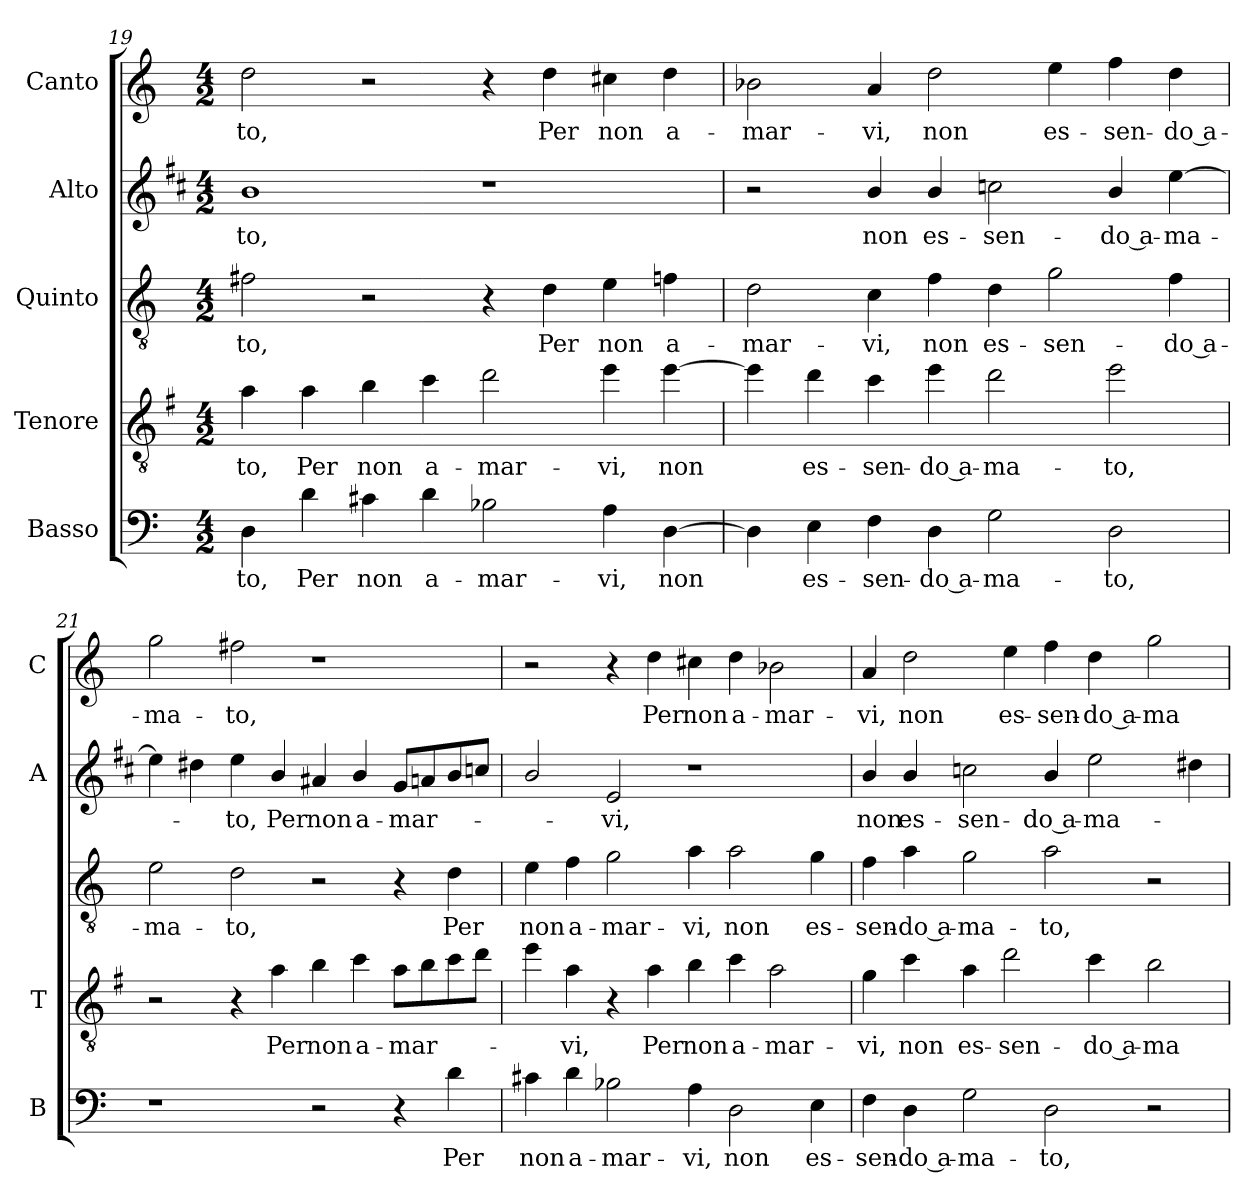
**kern	**text	**kern	**text	**kern	**text	**kern	**text	**kern	**text
*part5	*part5	*part4	*part4	*part3	*part3	*part2	*part2	*part1	*part1
*staff5	*staff5	*staff4	*staff4	*staff3	*staff3	*staff2	*staff2	*staff1	*staff1
*I"Basso	*	*I"Tenore	*	*I"Quinto	*	*I"Alto	*	*I"Canto	*
*I'B	*	*I'T	*	*	*	*I'A	*	*I'C	*
*clefF4	*	*clefGv2	*	*clefGv2	*	*clefG2	*	*clefG2	*
*	*	*ITrd4c7	*	*	*	*ITrd1c2	*	*	*
*k[]	*	*k[]	*	*k[]	*	*k[]	*	*k[]	*
*C:	*	*C:	*	*C:	*	*C:	*	*C:	*
*M4/2	*	*M4/2	*	*M4/2	*	*M4/2	*	*M4/2	*
=19	=19	=19	=19	=19	=19	=19	=19	=19	=19
!	!LO:LY:b	!	!LO:LY:b	!	!LO:LY:b	!	!LO:LY:b	!	!LO:LY:b
4D\	-to,	4d\	-to,	2f#X\	-to,	1a	-to,	2dd\	-to,
!	!LO:LY:b	!	!LO:LY:b	!	!	!	!	!	!
4d\	Per	4d\	Per	.	.	.	.	.	.
!	!LO:LY:b	!	!LO:LY:b	!	!	!	!	!	!
4c#X\	non	4e\	non	2r	.	.	.	2r	.
!	!LO:LY:b	!	!LO:LY:b	!	!	!	!	!	!
4d\	a-	4f\	a-	.	.	.	.	.	.
!	!LO:LY:b	!	!LO:LY:b	!	!	!	!	!	!
2B-X\	-mar-	2g\	-mar-	4r	.	1r	.	4r	.
!	!	!	!	!	!LO:LY:b	!	!	!	!LO:LY:b
.	.	.	.	4d\	Per	.	.	4dd\	Per
!	!LO:LY:b	!	!LO:LY:b	!	!LO:LY:b	!	!	!	!LO:LY:b
4A\	-vi,	4a\	-vi,	4e\	non	.	.	4cc#X\	non
!	!LO:LY:b	!	!LO:LY:b	!	!LO:LY:b	!	!	!	!LO:LY:b
[4D\	non	[4a\	non	4fn\	a-	.	.	4dd\	a-
=20	=20	=20	=20	=20	=20	=20	=20	=20	=20
!	!	!	!	!	!LO:LY:b	!	!	!	!LO:LY:b
4D\]	.	4a\]	.	2d\	-mar-	2r	.	2b-X\	-mar-
!	!LO:LY:b	!	!LO:LY:b	!	!	!	!	!	!
4E\	es-	4g\	es-	.	.	.	.	.	.
!	!LO:LY:b	!	!LO:LY:b	!	!LO:LY:b	!	!LO:LY:b	!	!LO:LY:b
4F\	-sen-	4f\	-sen-	4c\	-vi,	4a/	non	4a/	-vi,
!	!LO:LY:b	!	!LO:LY:b	!	!LO:LY:b	!	!LO:LY:b	!	!LO:LY:b
4D\	-do a-	4a\	-do a-	4f\	non	4a/	es-	2dd\	non
!	!LO:LY:b	!	!LO:LY:b	!	!LO:LY:b	!	!LO:LY:b	!	!
2G\	-ma-	2g\	-ma-	4d\	es-	2b-X\	-sen-	.	.
!	!	!	!	!	!LO:LY:b	!	!	!	!LO:LY:b
.	.	.	.	2g\	-sen-	.	.	4ee\	es-
!	!LO:LY:b	!	!LO:LY:b	!	!	!	!LO:LY:b	!	!LO:LY:b
2D\	-to,	2a\	-to,	.	.	4a/	-do a-	4ff\	-sen-
!	!	!	!	!	!LO:LY:b	!	!LO:LY:b	!	!LO:LY:b
.	.	.	.	4f\	-do a-	[4dd\	-ma-	4dd\	-do a-
!!LO:LB:g=z
=21	=21	=21	=21	=21	=21	=21	=21	=21	=21
!	!	!	!	!	!LO:LY:b	!	!	!	!LO:LY:b
1r	.	2r	.	2e\	-ma-	4dd\]	.	2gg\	-ma-
.	.	.	.	.	.	4cc#X\	.	.	.
!	!	!	!	!	!LO:LY:b	!	!LO:LY:b	!	!LO:LY:b
.	.	4r	.	2d\	-to,	4dd\	-to,	2ff#X\	-to,
!	!	!	!LO:LY:b	!	!	!	!LO:LY:b	!	!
.	.	4d\	Per	.	.	4a/	Per	.	.
!	!	!	!LO:LY:b	!	!	!	!LO:LY:b	!	!
2r	.	4e\	non	2r	.	4g#X/	non	1r	.
!	!	!	!LO:LY:b	!	!	!	!LO:LY:b	!	!
.	.	4f\	a-	.	.	4a/	a-	.	.
!	!	!	!LO:LY:b	!	!	!	!LO:LY:b	!	!
4r	.	8d\L	-mar-	4r	.	8f/L	-mar-	.	.
.	.	8e\	.	.	.	8gn/	.	.	.
!	!LO:LY:b	!	!	!	!LO:LY:b	!	!	!	!
4d\	Per	8f\	.	4d\	Per	8a/	.	.	.
.	.	8g\J	.	.	.	8b-X/J	.	.	.
=22	=22	=22	=22	=22	=22	=22	=22	=22	=22
!	!LO:LY:b	!	!	!	!LO:LY:b	!	!	!	!
4c#X\	non	4a\	.	4e\	non	2a/	.	2r	.
!	!LO:LY:b	!	!LO:LY:b	!	!LO:LY:b	!	!	!	!
4d\	a-	4d\	-vi,	4f\	a-	.	.	.	.
!	!LO:LY:b	!	!	!	!LO:LY:b	!	!LO:LY:b	!	!
2B-X\	-mar-	4r	.	2g\	-mar-	2d/	-vi,	4r	.
!	!	!	!LO:LY:b	!	!	!	!	!	!LO:LY:b
.	.	4d\	Per	.	.	.	.	4dd\	Per
!	!LO:LY:b	!	!LO:LY:b	!	!LO:LY:b	!	!	!	!LO:LY:b
4A\	-vi,	4e\	non	4a\	-vi,	1r	.	4cc#X\	non
!	!LO:LY:b	!	!LO:LY:b	!	!LO:LY:b	!	!	!	!LO:LY:b
2D\	non	4f\	a-	2a\	non	.	.	4dd\	a-
!	!	!	!LO:LY:b	!	!	!	!	!	!LO:LY:b
.	.	2d\	-mar-	.	.	.	.	2b-X\	-mar-
!	!LO:LY:b	!	!	!	!LO:LY:b	!	!	!	!
4E\	es-	.	.	4g\	es-	.	.	.	.
=23	=23	=23	=23	=23	=23	=23	=23	=23	=23
!	!LO:LY:b	!	!LO:LY:b	!	!LO:LY:b	!	!LO:LY:b	!	!LO:LY:b
4F\	-sen-	4c\	-vi,	4f\	-sen-	4a/	non	4a/	-vi,
!	!LO:LY:b	!	!LO:LY:b	!	!LO:LY:b	!	!LO:LY:b	!	!LO:LY:b
4D\	-do a-	4f\	non	4a\	-do a-	4a/	es-	2dd\	non
!	!LO:LY:b	!	!LO:LY:b	!	!LO:LY:b	!	!LO:LY:b	!	!
2G\	-ma-	4d\	es-	2g\	-ma-	2b-X\	-sen-	.	.
!	!	!	!LO:LY:b	!	!	!	!	!	!LO:LY:b
.	.	2g\	-sen-	.	.	.	.	4ee\	es-
!	!LO:LY:b	!	!	!	!LO:LY:b	!	!LO:LY:b	!	!LO:LY:b
2D\	-to,	.	.	2a\	-to,	4a/	-do a-	4ff\	-sen-
!	!	!	!LO:LY:b	!	!	!	!LO:LY:b	!	!LO:LY:b
.	.	4f\	-do a-	.	.	2dd\	-ma-	4dd\	-do a-
!	!	!	!LO:LY:b	!	!	!	!	!	!LO:LY:b
2r	.	2e\	-ma-	2r	.	.	.	2gg\	-ma-
.	.	.	.	.	.	4cc#X\	.	.	.
=	=	=	=	=	=	=	=	=	=
*-	*-	*-	*-	*-	*-	*-	*-	*-	*-
